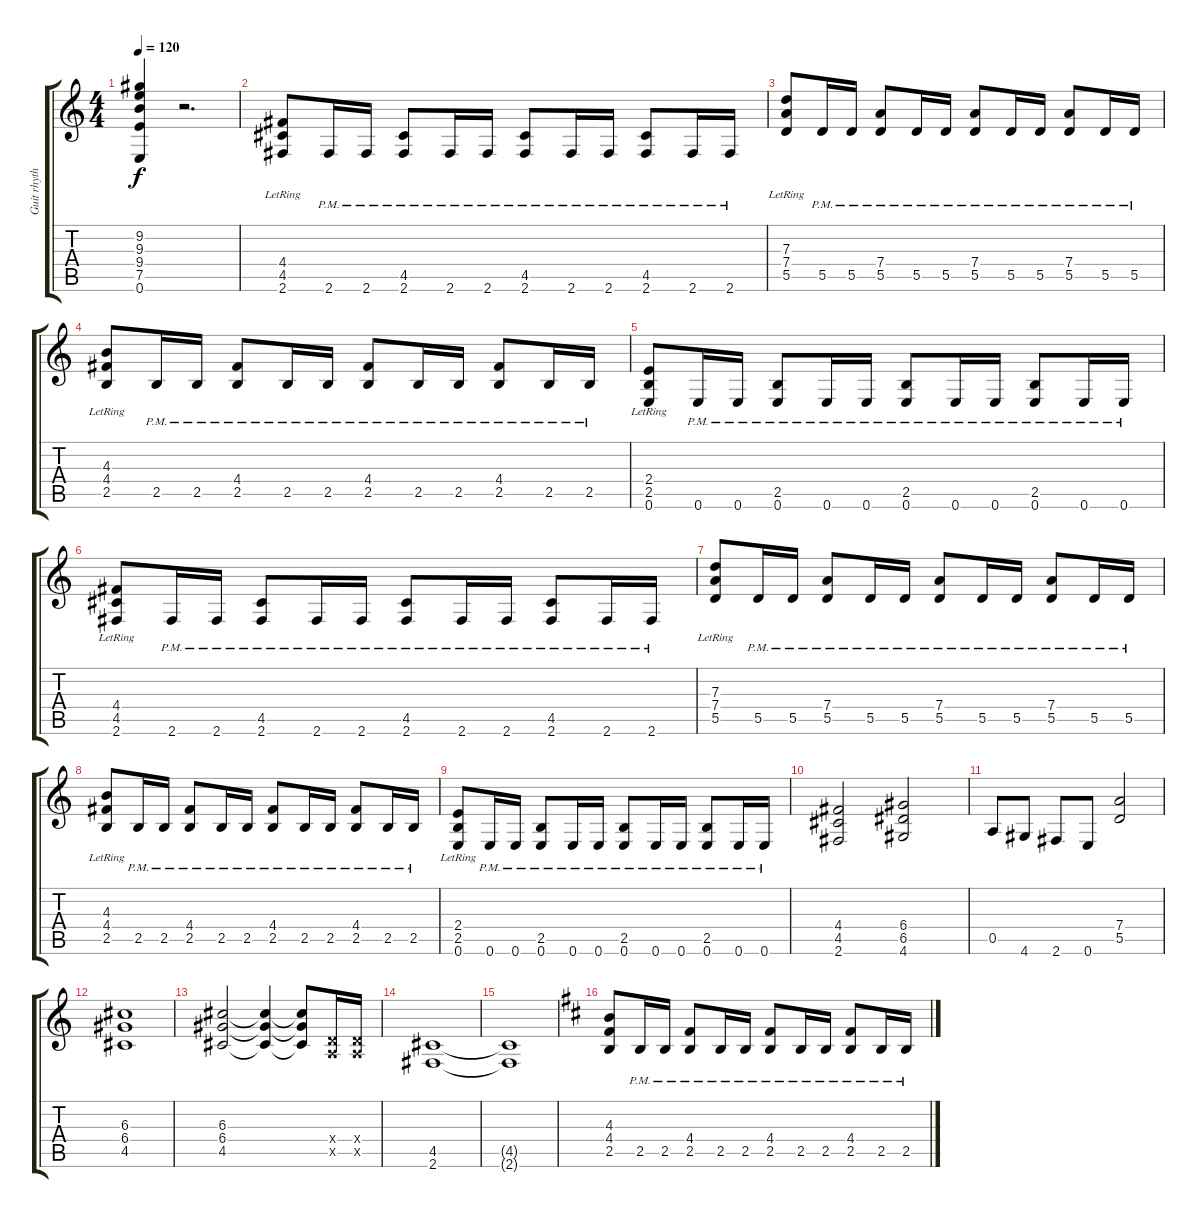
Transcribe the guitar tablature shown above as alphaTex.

\track ("Guit rhythm" "Guit rhyth") {instrument distortionguitar}
\staff {score tabs}
\tuning (E4 B3 G3 D3 A2 E2) {hide}
\ts (4 4)
\tempo 120
\clef g2
\ks c
(9.2{t} 9.3{t} 9.4{t} 7.5{t} 0.6{t}).4{dy f} r.2{d} |
(4.4 4.5{lr} 2.6).8 2.6{pm}.16 2.6{pm}.16 (4.5{pm} 2.6{pm}).8 2.6{pm}.16 2.6{pm}.16 (4.5{pm} 2.6{pm}).8 2.6{pm}.16 2.6{pm}.16 (4.5{pm} 2.6{pm}).8 2.6{pm}.16 2.6{pm}.16 |
(7.3 7.4{lr} 5.5).8 5.5{pm}.16 5.5{pm}.16 (7.4{pm} 5.5{pm}).8 5.5{pm}.16 5.5{pm}.16 (7.4{pm} 5.5{pm}).8 5.5{pm}.16 5.5{pm}.16 (7.4{pm} 5.5{pm}).8 5.5{pm}.16 5.5{pm}.16 |
(4.3 4.4{lr} 2.5).8 2.5{pm}.16 2.5{pm}.16 (4.4{pm} 2.5{pm}).8 2.5{pm}.16 2.5{pm}.16 (4.4{pm} 2.5{pm}).8 2.5{pm}.16 2.5{pm}.16 (4.4{pm} 2.5{pm}).8 2.5{pm}.16 2.5{pm}.16 |
(2.4 2.5{lr} 0.6).8 0.6{pm}.16 0.6{pm}.16 (2.5{pm} 0.6{pm}).8 0.6{pm}.16 0.6{pm}.16 (2.5{pm} 0.6{pm}).8 0.6{pm}.16 0.6{pm}.16 (2.5{pm} 0.6{pm}).8 0.6{pm}.16 0.6{pm}.16 |
(4.4 4.5{lr} 2.6).8 2.6{pm}.16 2.6{pm}.16 (4.5{pm} 2.6{pm}).8 2.6{pm}.16 2.6{pm}.16 (4.5{pm} 2.6{pm}).8 2.6{pm}.16 2.6{pm}.16 (4.5{pm} 2.6{pm}).8 2.6{pm}.16 2.6{pm}.16 |
(7.3 7.4{lr} 5.5).8 5.5{pm}.16 5.5{pm}.16 (7.4{pm} 5.5{pm}).8 5.5{pm}.16 5.5{pm}.16 (7.4{pm} 5.5{pm}).8 5.5{pm}.16 5.5{pm}.16 (7.4{pm} 5.5{pm}).8 5.5{pm}.16 5.5{pm}.16 |
(4.3 4.4{lr} 2.5).8 2.5{pm}.16 2.5{pm}.16 (4.4{pm} 2.5{pm}).8 2.5{pm}.16 2.5{pm}.16 (4.4{pm} 2.5{pm}).8 2.5{pm}.16 2.5{pm}.16 (4.4{pm} 2.5{pm}).8 2.5{pm}.16 2.5{pm}.16 |
(2.4 2.5{lr} 0.6).8 0.6{pm}.16 0.6{pm}.16 (2.5{pm} 0.6{pm}).8 0.6{pm}.16 0.6{pm}.16 (2.5{pm} 0.6{pm}).8 0.6{pm}.16 0.6{pm}.16 (2.5{pm} 0.6{pm}).8 0.6{pm}.16 0.6{pm}.16 |
(4.4 4.5 2.6).2 (6.4 6.5 4.6).2 |
0.5.8 4.6.8 2.6.8 0.6.8 (7.4 5.5).2 |
(6.3 6.4 4.5).1 |
(6.3 6.4 4.5).2 (6.3{t} 6.4{t} 4.5{t}).4 (6.3{t} 6.4{t} 4.5{t}).8 (0.4{x} 0.5{x}).16 (0.4{x} 0.5{x}).16 |
(4.5 2.6).1 |
(4.5{t} 2.6{t}).1 |
\ks d
(4.3 4.4 2.5).8 2.5{pm}.16 2.5{pm}.16 (4.4{pm} 2.5{pm}).8 2.5{pm}.16 2.5{pm}.16 (4.4{pm} 2.5{pm}).8 2.5{pm}.16 2.5{pm}.16 (4.4{pm} 2.5{pm}).8 2.5{pm}.16 2.5{pm}.16
